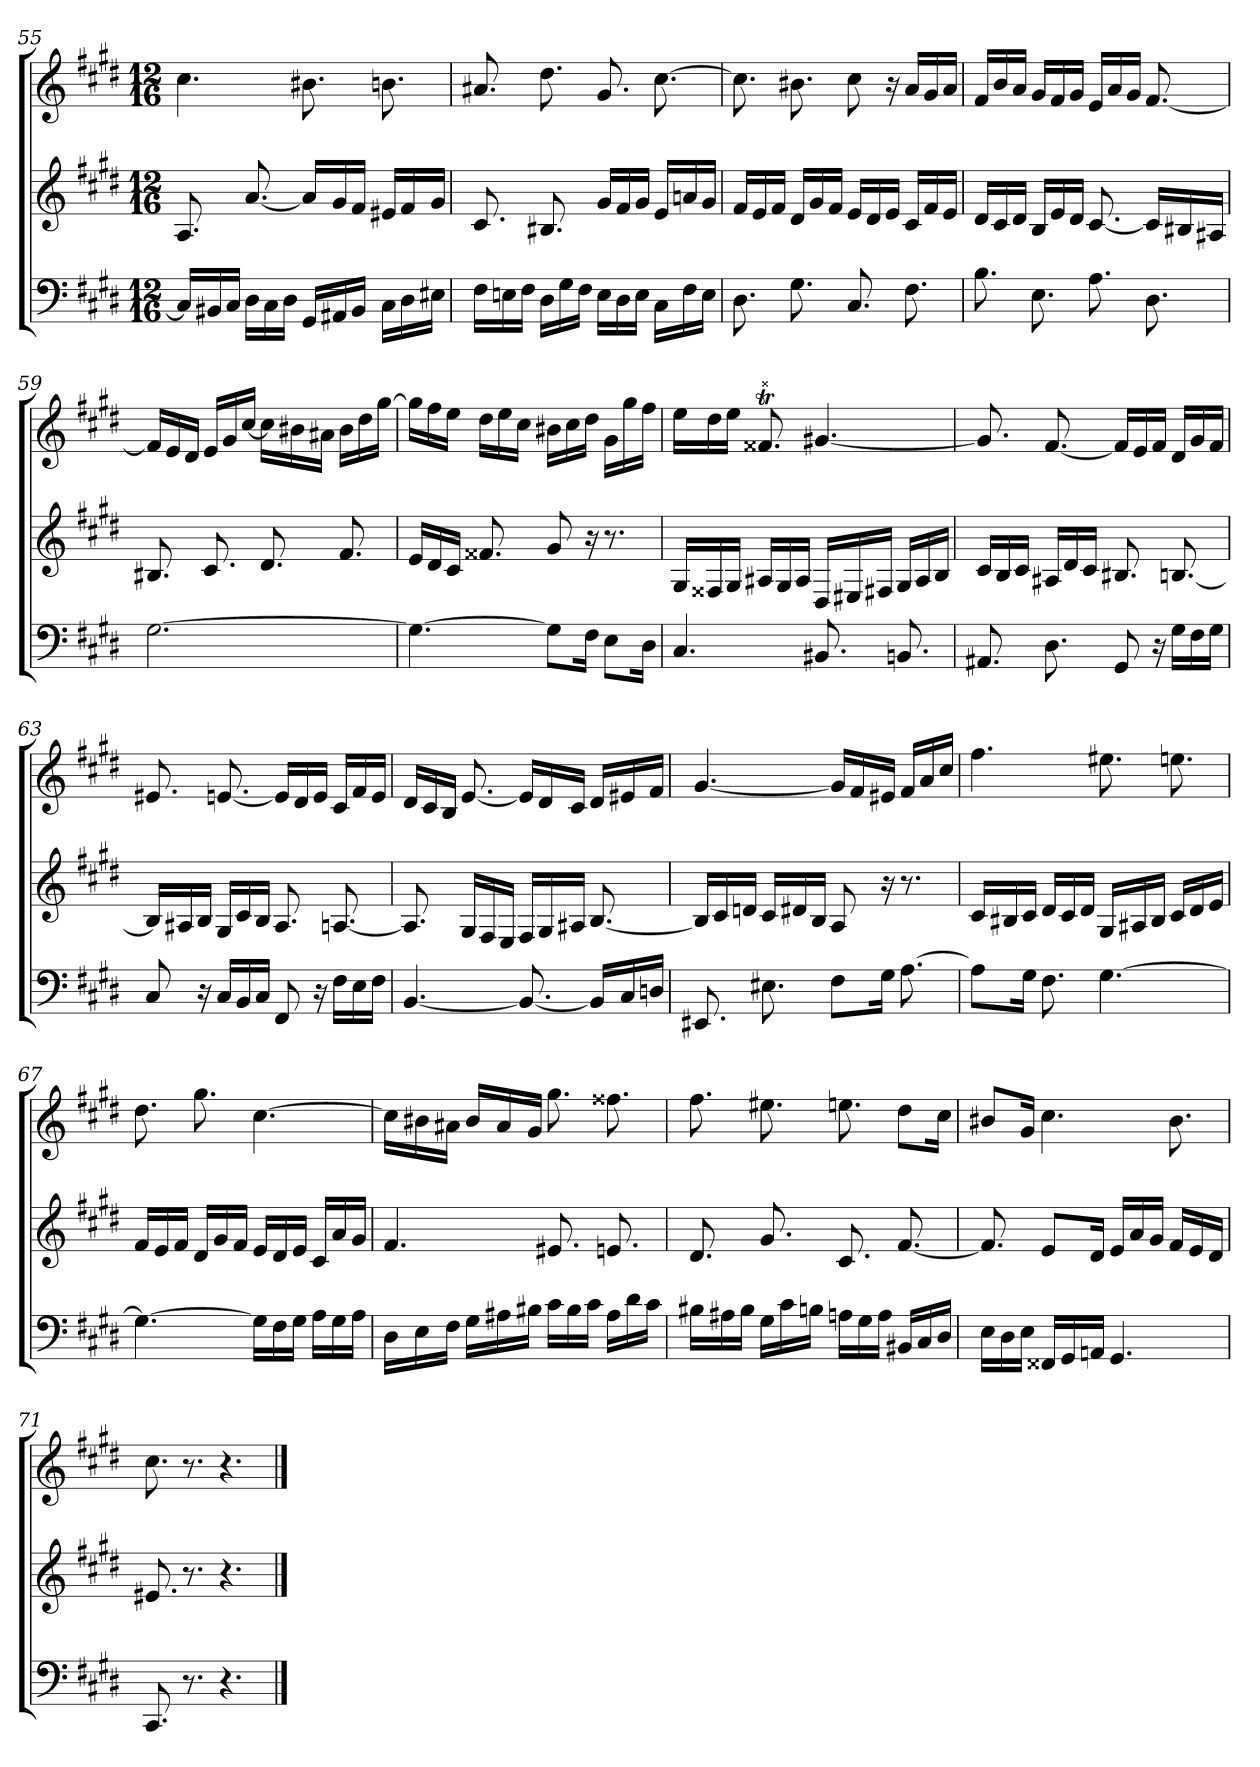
**kern	**kern	**kern
*part3	*part2	*part1
*staff3	*staff2	*staff1
*clefF4	*clefG2	*clefG2
*k[f#c#g#d#]	*k[f#c#g#d#]	*k[f#c#g#d#]
*c#:	*c#:	*c#:
*M12/16	*M12/16	*M12/16
=55	=55	=55
16C#/LL]	8.A	4.cc#
16BB#X/	.	.
16C#/JJ	.	.
16D#\LL	[8.a	.
16C#\	.	.
16D#\JJ	.	.
16GG#/LL	16a/LL]	8.b#X
16AA#X/	16g#/	.
16BB#/JJ	16f#/JJ	.
16C#\LL	16e#X/LL	8.bn
16D#\	16f#/	.
16E#X\JJ	16g#/JJ	.
=56	=56	=56
16F#\LL	8.c#	8.a#X
16En\	.	.
16F#\JJ	.	.
16D#\LL	8.B#X	8.dd#
16G#\	.	.
16F#\JJ	.	.
16E\LL	16g#/LL	8.g#
16D#\	16f#/	.
16E\JJ	16g#/JJ	.
16C#\LL	16e/LL	[8.cc#
16F#\	16an/	.
16E\JJ	16g#/JJ	.
=57	=57	=57
8.D#	16f#/LL	8.cc#]
.	16e/	.
.	16f#/JJ	.
8.G#	16d#/LL	8.b#X
.	16g#/	.
.	16f#/JJ	.
8.C#	16e/LL	8cc#
.	16d#/	.
.	16e/JJ	16r
8.F#	16c#/LL	16a/LL
.	16f#/	16g#/
.	16e/JJ	16a/JJ
=58	=58	=58
8.B	16d#/LL	16f#/LL
.	16c#/	16b/
.	16d#/JJ	16a/JJ
8.E	16B/LL	16g#/LL
.	16e/	16f#/
.	16d#/JJ	16g#/JJ
8.A	[8.c#	16e/LL
.	.	16a/
.	.	16g#/JJ
8.D#	16c#/LL]	[8.f#
.	16B#X/	.
.	16A#X/JJ	.
=59	=59	=59
[2.G#	8.B#X	16f#/LL]
.	.	16e/
.	.	16d#/JJ
.	8.c#	16e/LL
.	.	16g#/
.	.	[16cc#/JJ
.	8.d#	16cc#\LL]
.	.	16b#X\
.	.	16a#X\JJ
.	8.f#	16b#\LL
.	.	16dd#\
.	.	[16gg#\JJ
=60	=60	=60
4.G#_	16e/LL	16gg#\LL]
.	16d#/	16ff#\
.	16c#/JJ	16ee\JJ
.	8.f##X	16dd#\LL
.	.	16ee\
.	.	16cc#\JJ
8G#\L]	8g#	16b#X\LL
.	.	16cc#\
16F#\Jk	16r	16dd#\JJ
8E\L	8.r	16g#\LL
.	.	16gg#\
16D#\Jk	.	16ff#\JJ
=61	=61	=61
4.C#	16G#/LL	16ee\LL
.	16F##X/	16dd#\
.	16G#/JJ	16ee\JJ
!	!	!LO:TR:acc=##
.	16A#X/LL	8.f##XT
.	16G#/	.
.	16A#/JJ	.
8.BB#X	16D#/LL	[4.g#X
.	16E#X/	.
.	16F#X/JJ	.
8.BBn	16G#/LL	.
.	16A#/	.
.	16B/JJ	.
=62	=62	=62
8.AA#X	16c#/LL	8.g#]
.	16B/	.
.	16c#/JJ	.
8.D#	16A#X/LL	[8.f#
.	16d#/	.
.	16c#/JJ	.
8GG#	8.B#X	16f#/LL]
.	.	16e/
16r	.	16f#/JJ
16G#\LL	[8.Bn	16d#/LL
16F#\	.	16g#/
16G#\JJ	.	16f#/JJ
=63	=63	=63
8C#	16B/LL]	8.e#X
.	16A#X/	.
16r	16B/JJ	.
16C#/LL	16G#/LL	[8.en
16BB/	16c#/	.
16C#/JJ	16B/JJ	.
8FF#	8.A#	16e/LL]
.	.	16d#/
16r	.	16e/JJ
16F#\LL	[8.An	16c#/LL
16E\	.	16f#/
16F#\JJ	.	16e/JJ
=64	=64	=64
[4.BB	8.A]	16d#/LL
.	.	16c#/
.	.	16B/JJ
.	16G#/LL	[8.e
.	16F#/	.
.	16E/JJ	.
8.BB_	16F#/LL	16e/LL]
.	16G#/	16d#/
.	16A#X/JJ	16c#/JJ
16BB/LL]	[8.B	16d#/LL
16C#/	.	16e#X/
16Dn/JJ	.	16f#/JJ
=65	=65	=65
8.EE#X	16B/LL]	[4.g#
.	16c#/	.
.	16dn/JJ	.
8.E#X	16c#/LL	.
.	16d#X/	.
.	16B/JJ	.
8F#\L	8A	16g#/LL]
.	.	16f#/
16G#\Jk	16r	16e#X/JJ
[8.A	8.r	16f#/LL
.	.	16a/
.	.	16cc#/JJ
=66	=66	=66
8A\L]	16c#/LL	4.ff#
.	16B#X/	.
16G#\Jk	16c#/JJ	.
8.F#	16d#/LL	.
.	16c#/	.
.	16d#/JJ	.
[4.G#	16G#/LL	8.ee#X
.	16A#X/	.
.	16B#/JJ	.
.	16c#/LL	8.een
.	16d#/	.
.	16e/JJ	.
=67	=67	=67
4.G#_	16f#/LL	8.dd#
.	16e/	.
.	16f#/JJ	.
.	16d#/LL	8.gg#
.	16g#/	.
.	16f#/JJ	.
16G#\LL]	16e/LL	[4.cc#
16F#\	16d#/	.
16G#\JJ	16e/JJ	.
16A\LL	16c#/LL	.
16G#\	16a/	.
16A\JJ	16g#/JJ	.
=68	=68	=68
16D#\LL	4.f#	16cc#\LL]
16E\	.	16b#X\
16F#\JJ	.	16a#X\JJ
16G#\LL	.	16b#/LL
16A#X\	.	16a#/
16B#X\JJ	.	16g#/JJ
16c#\LL	8.e#X	8.gg#
16B#\	.	.
16c#\JJ	.	.
16A#\LL	8.en	8.ff##X
16d#\	.	.
16c#\JJ	.	.
=69	=69	=69
16B#X\LL	8.d#	8.ff#
16A#X\	.	.
16B#\JJ	.	.
16G#\LL	8.g#	8.ee#X
16c#\	.	.
16Bn\JJ	.	.
16An\LL	8.c#	8.een
16G#\	.	.
16A\JJ	.	.
16BB#X/LL	[8.f#	8dd#\L
16C#/	.	.
16D#/JJ	.	16cc#\Jk
=70	=70	=70
16E\LL	8.f#]	8b#X/L
16D#\	.	.
16E\JJ	.	16g#/Jk
16FF##X/LL	8e/L	4.cc#
16GG#/	.	.
16AAn/JJ	16d#/Jk	.
4.GG#	16e/LL	.
.	16a/	.
.	16g#/JJ	.
.	16f#/LL	8.b#
.	16e/	.
.	16d#/JJ	.
=71	=71	=71
8.CC#	8.e#X	8.cc#
8.r	8.r	8.r
4.r	4.r	4.r
==	==	==
*-	*-	*-
